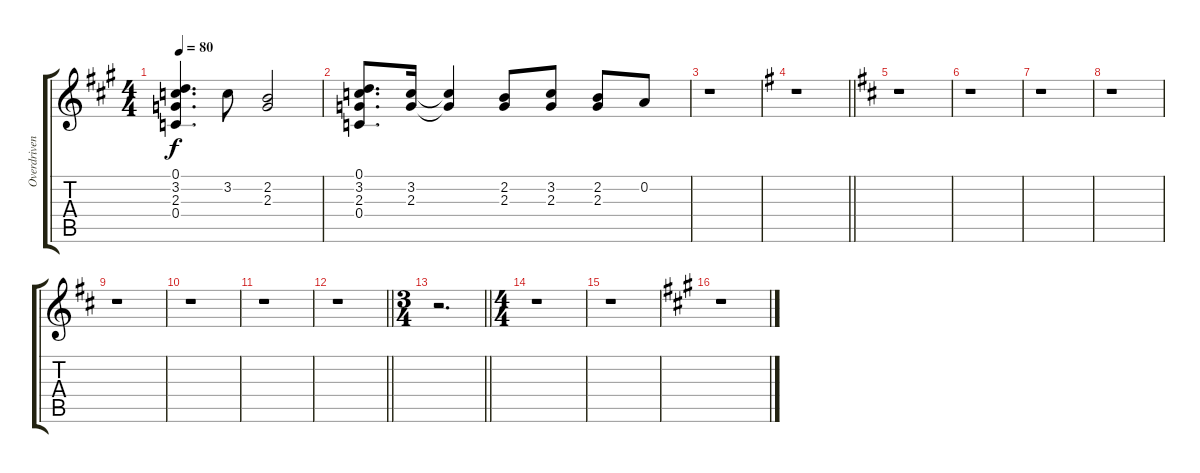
\track ("Overdriven 2" "Overdriven") {instrument overdrivenguitar}
\staff {score tabs}
\tuning (D4 A3 F3 C3 G2 D2) {hide}
\ts (4 4)
\tempo 80
\clef g2
\ks a
(0.1 3.2 2.3 0.4).4{d dy f} 3.2.8 (2.2 2.3).2 |
(0.1 3.2 2.3 0.4).8{d} (3.2 2.3).16 (3.2{t} 2.3{t}).4 (2.2 2.3).8 (3.2 2.3).8 (2.2 2.3).8 0.2.8 |
r.1 |
\barLineRight lightlight
\ks g
r.1 |
\section ("" " ")
\ks d
r.1 |
r.1 |
r.1 |
r.1 |
r.1 |
r.1 |
r.1 |
\barLineRight lightlight
r.1 |
\ts (3 4)
\barLineRight lightlight
r.2{d} |
\ts (4 4)
r.1 |
r.1 |
\ks a
r.1
